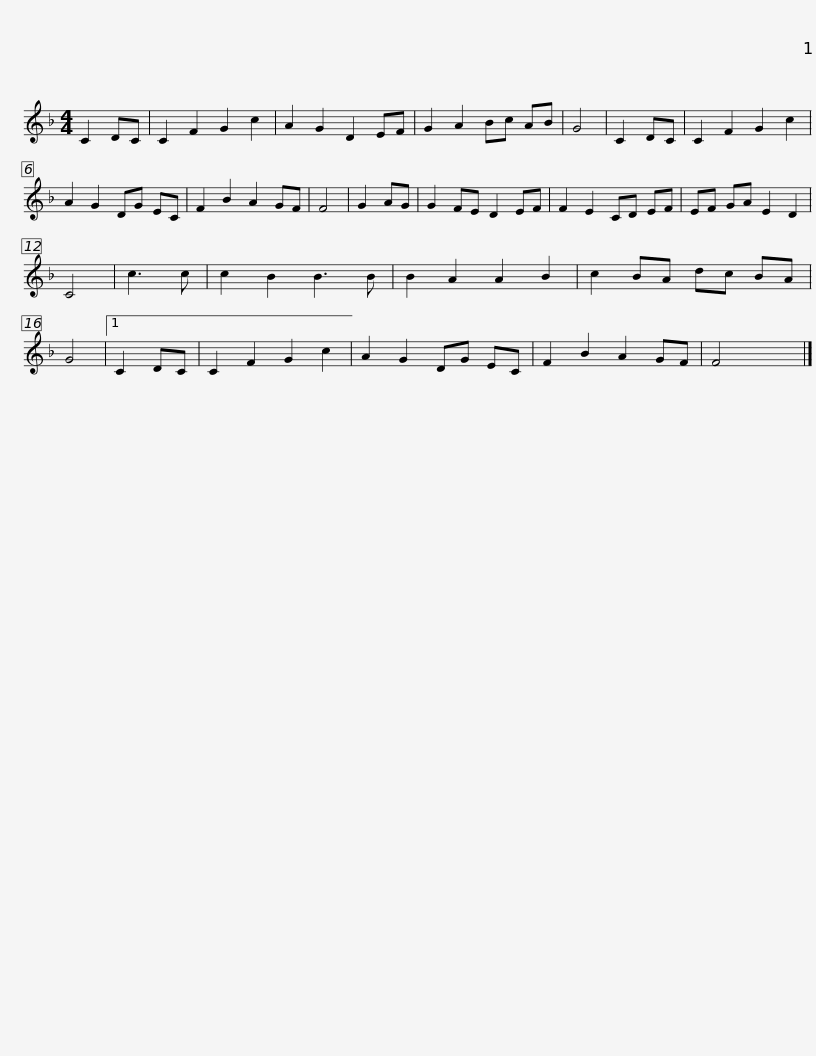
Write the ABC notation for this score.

X:1
L:1/8
M:4/4
I:linebreak $
K:F
V:1 treble
V:1
 C2 DC | C2 F2 G2 c2 | A2 G2 D2 EF | G2 A2 Bc AB | G4 |$ %5
 C2 DC | C2 F2 G2 c2 | A2 G2 DG EC | F2 B2 A2 GF | F4 |$ %10
 G2 AG | G2 FE D2 EF | F2 E2 CD EF | EF GA E2 D2 | C4 |$ %15
 c3 c | c2 B2 B3 B | B2 A2 A2 B2 | c2 BA dc BA | G4 |1$ %20
 C2 DC | C2 F2 G2 c2 | A2 G2 DG EC | F2 B2 A2 GF | F4 x4 |] %25
